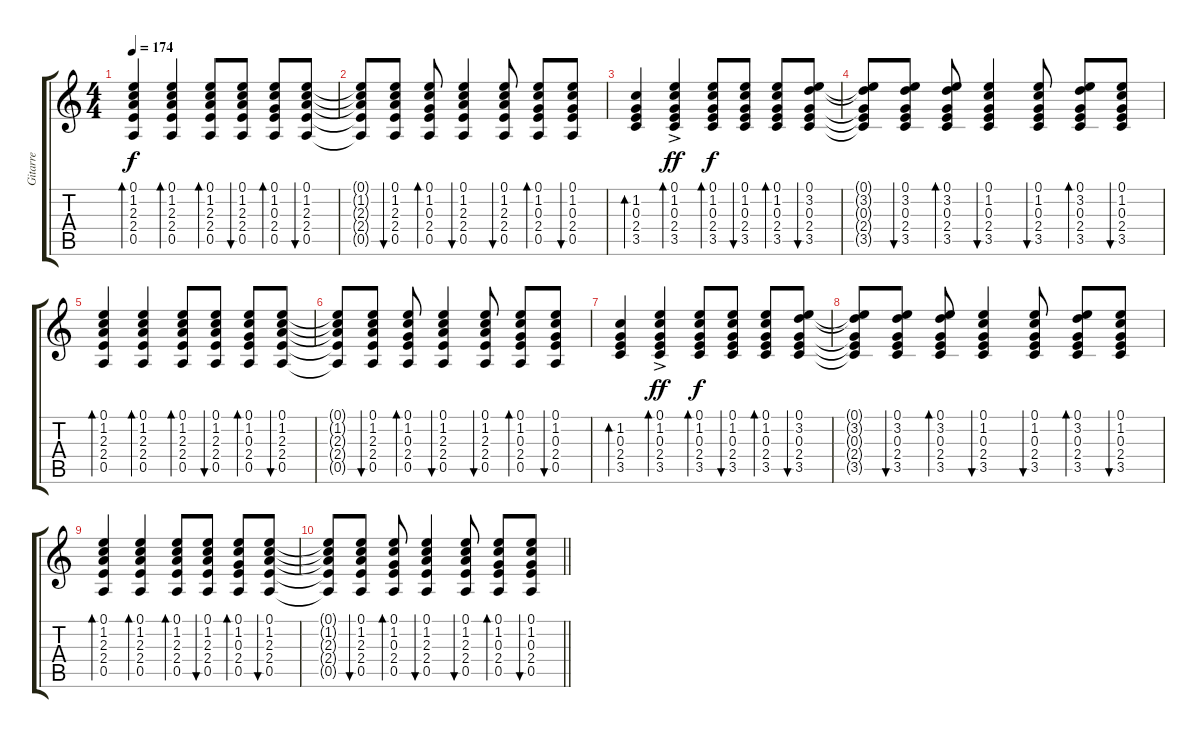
\track ("Gitarre" "Gitarre") {instrument acousticguitarnylon}
\staff {score tabs}
\tuning (E4 B3 G3 D3 A2 E2) {hide}
\ts (4 4)
\tempo 174
\clef g2
\ks c
(0.1 1.2 2.3 2.4 0.5).4{bd 30 dy f} (0.1 1.2 2.3 2.4 0.5).4{bd 30} (0.1 1.2 2.3 2.4 0.5).8{bd 30} (0.1 1.2 2.3 2.4 0.5).8{bu 30} (0.1 1.2 0.3 2.4 0.5).8{bd 30} (0.1 1.2 2.3 2.4 0.5).8{bu 30} |
(0.1{t} 1.2{t} 2.3{t} 2.4{t} 0.5{t}).8 (0.1 1.2 2.3 2.4 0.5).8{bu 30} (0.1 1.2 0.3 2.4 0.5).8{bd 30} (0.1 1.2 2.3 2.4 0.5).4{bu 30} (0.1 1.2 2.3 2.4 0.5).8{bu 30} (0.1 1.2 0.3 2.4 0.5).8{bd 30} (0.1 1.2 0.3 2.4 0.5).8{bu 30} |
(1.2 0.3 2.4 3.5).4{bd 30} (0.1{ac} 1.2{ac} 0.3{ac} 2.4{ac} 3.5{ac}).4{bd 30 dy ff} (0.1 1.2 0.3 2.4 3.5).8{bd 30 dy f} (0.1 1.2 0.3 2.4 3.5).8{bu 30} (0.1 1.2 0.3 2.4 3.5).8{bd 30} (0.1 3.2 0.3 2.4 3.5).8{bu 30} |
(0.1{t} 3.2{t} 0.3{t} 2.4{t} 3.5{t}).8 (0.1 3.2 0.3 2.4 3.5).8{bu 30} (0.1 3.2 0.3 2.4 3.5).8{bd 30} (0.1 1.2 0.3 2.4 3.5).4{bu 30} (0.1 1.2 0.3 2.4 3.5).8{bu 30} (0.1 3.2 0.3 2.4 3.5).8{bd 30} (0.1 1.2 0.3 2.4 3.5).8{bu 30} |
(0.1 1.2 2.3 2.4 0.5).4{bd 30} (0.1 1.2 2.3 2.4 0.5).4{bd 30} (0.1 1.2 2.3 2.4 0.5).8{bd 30} (0.1 1.2 2.3 2.4 0.5).8{bu 30} (0.1 1.2 0.3 2.4 0.5).8{bd 30} (0.1 1.2 2.3 2.4 0.5).8{bu 30} |
(0.1{t} 1.2{t} 2.3{t} 2.4{t} 0.5{t}).8 (0.1 1.2 2.3 2.4 0.5).8{bu 30} (0.1 1.2 0.3 2.4 0.5).8{bd 30} (0.1 1.2 2.3 2.4 0.5).4{bu 30} (0.1 1.2 2.3 2.4 0.5).8{bu 30} (0.1 1.2 0.3 2.4 0.5).8{bd 30} (0.1 1.2 0.3 2.4 0.5).8{bu 30} |
(1.2 0.3 2.4 3.5).4{bd 30} (0.1{ac} 1.2{ac} 0.3{ac} 2.4{ac} 3.5{ac}).4{bd 30 dy ff} (0.1 1.2 0.3 2.4 3.5).8{bd 30 dy f} (0.1 1.2 0.3 2.4 3.5).8{bu 30} (0.1 1.2 0.3 2.4 3.5).8{bd 30} (0.1 3.2 0.3 2.4 3.5).8{bu 30} |
(0.1{t} 3.2{t} 0.3{t} 2.4{t} 3.5{t}).8 (0.1 3.2 0.3 2.4 3.5).8{bu 30} (0.1 3.2 0.3 2.4 3.5).8{bd 30} (0.1 1.2 0.3 2.4 3.5).4{bu 30} (0.1 1.2 0.3 2.4 3.5).8{bu 30} (0.1 3.2 0.3 2.4 3.5).8{bd 30} (0.1 1.2 0.3 2.4 3.5).8{bu 30} |
(0.1 1.2 2.3 2.4 0.5).4{bd 30} (0.1 1.2 2.3 2.4 0.5).4{bd 30} (0.1 1.2 2.3 2.4 0.5).8{bd 30} (0.1 1.2 2.3 2.4 0.5).8{bu 30} (0.1 1.2 0.3 2.4 0.5).8{bd 30} (0.1 1.2 2.3 2.4 0.5).8{bu 30} |
\barLineRight lightlight
(0.1{t} 1.2{t} 2.3{t} 2.4{t} 0.5{t}).8 (0.1 1.2 2.3 2.4 0.5).8{bu 30} (0.1 1.2 0.3 2.4 0.5).8{bd 30} (0.1 1.2 2.3 2.4 0.5).4{bu 30} (0.1 1.2 2.3 2.4 0.5).8{bu 30} (0.1 1.2 0.3 2.4 0.5).8{bd 30} (0.1 1.2 0.3 2.4 0.5).8{bu 30}
